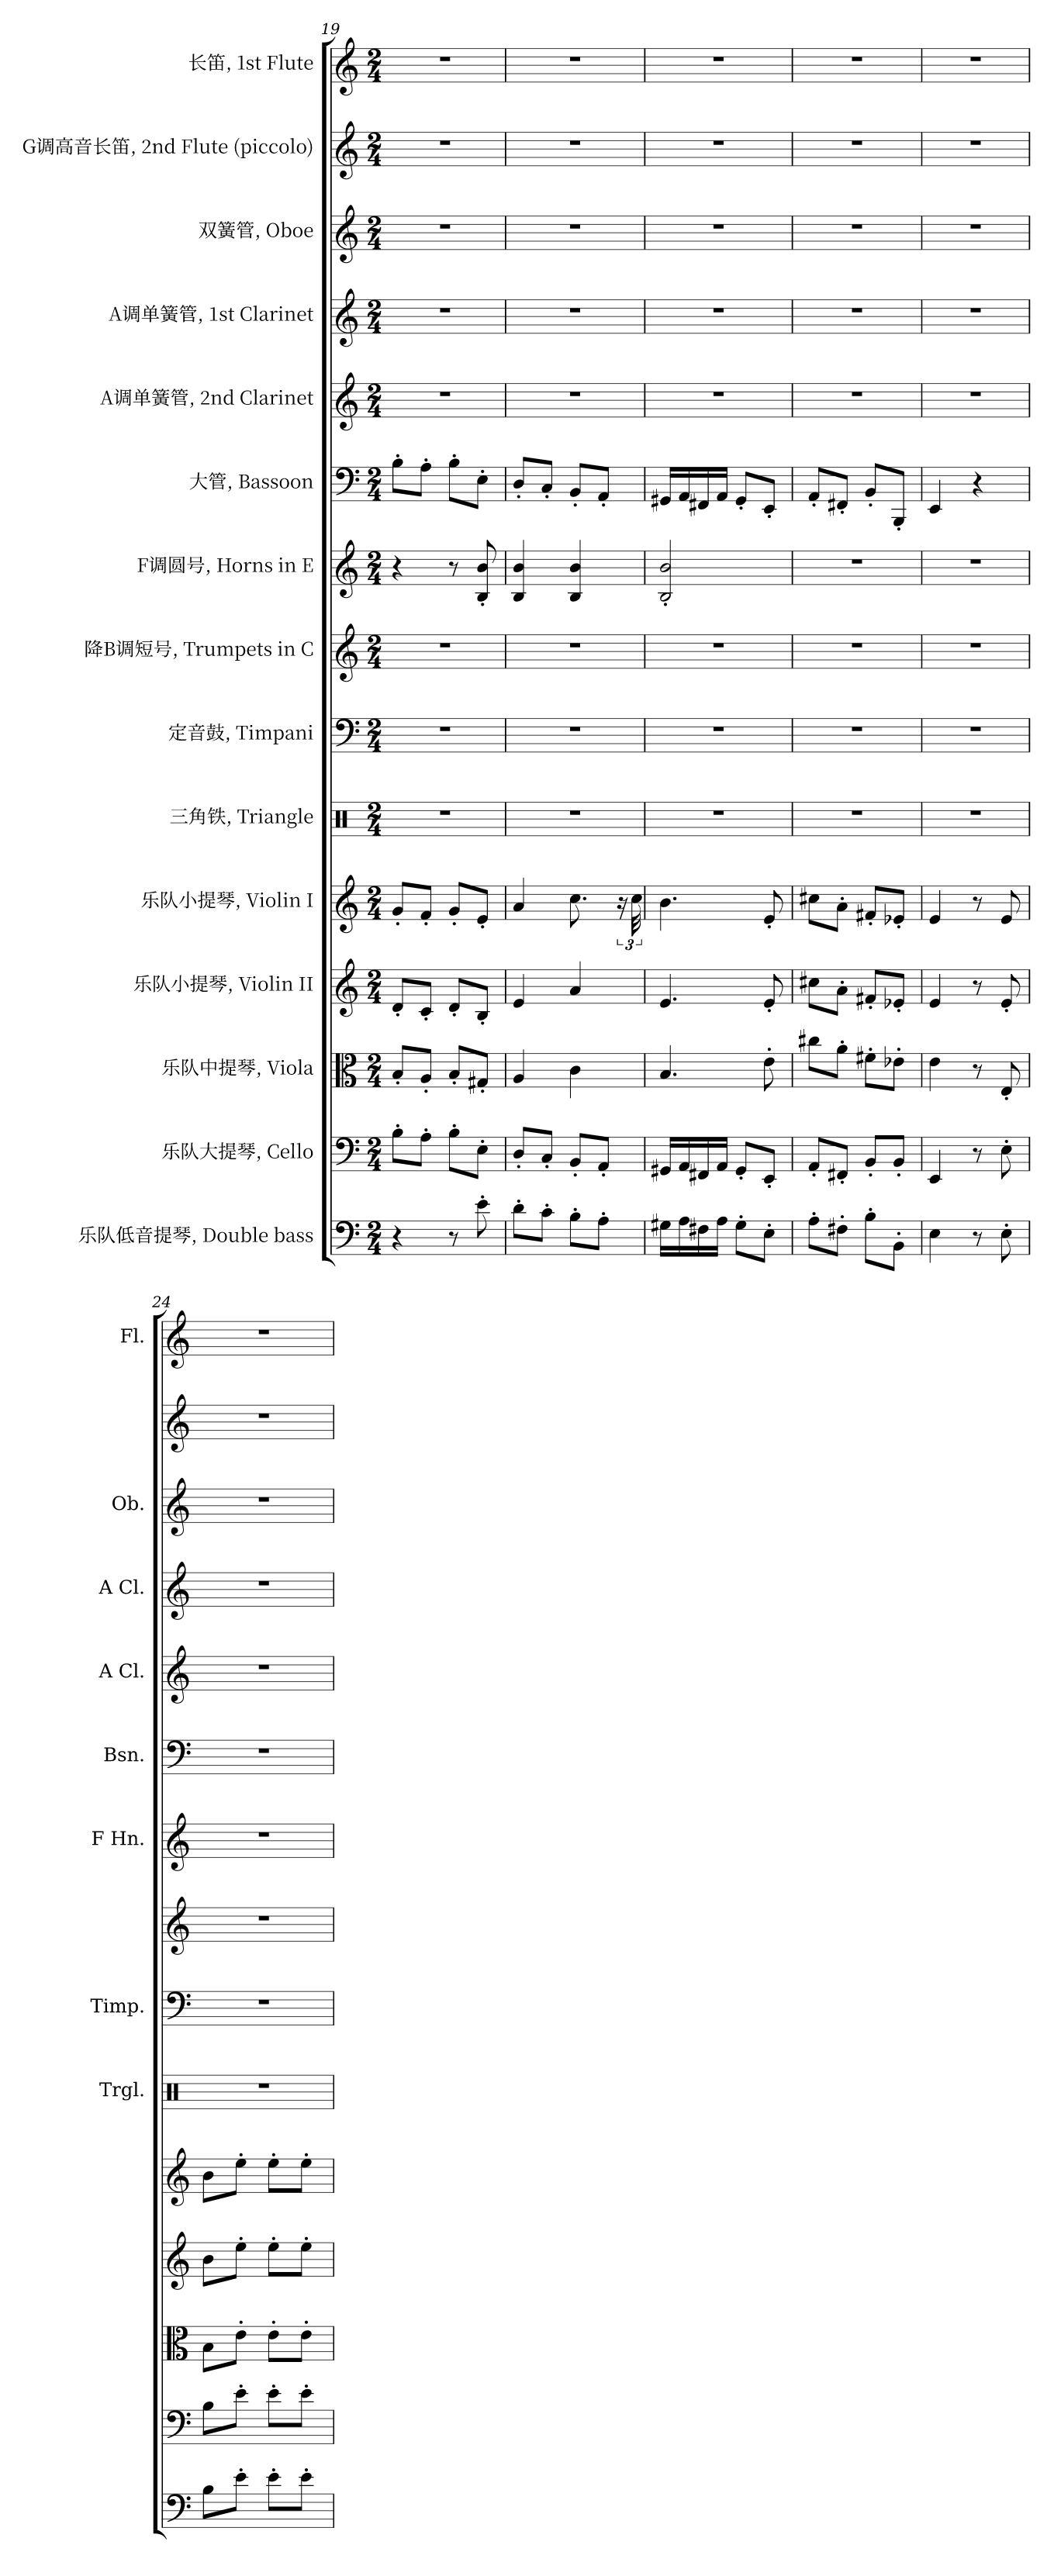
**kern	**kern	**kern	**kern	**kern	**kern	**kern	**kern	**kern	**kern	**kern	**kern	**kern	**kern	**kern
*part15	*part14	*part13	*part12	*part11	*part10	*part9	*part8	*part7	*part6	*part5	*part4	*part3	*part2	*part1
*staff15	*staff14	*staff13	*staff12	*staff11	*staff10	*staff9	*staff8	*staff7	*staff6	*staff5	*staff4	*staff3	*staff2	*staff1
*I"乐队低音提琴, Double bass	*I"乐队大提琴, Cello	*I"乐队中提琴, Viola	*I"乐队小提琴, Violin II	*I"乐队小提琴, Violin I	*I"三角铁, Triangle	*I"定音鼓, Timpani	*I"降B调短号, Trumpets in C	*I"F调圆号, Horns in E	*I"大管, Bassoon	*I"A调单簧管, 2nd Clarinet	*I"A调单簧管, 1st Clarinet	*I"双簧管, Oboe	*I"G调高音长笛, 2nd Flute (piccolo)	*I"长笛, 1st Flute
*	*	*	*	*	*I'Trgl.	*I'Timp.	*	*I'F Hn.	*I'Bsn.	*I'A Cl.	*I'A Cl.	*I'Ob.	*	*I'Fl.
*clefF4	*clefF4	*clefC3	*clefG2	*clefG2	*clefX	*clefF4	*clefG2	*clefG2	*clefF4	*clefG2	*clefG2	*clefG2	*clefG2	*clefG2
*ITrd7c12	*	*	*	*	*	*	*ITrd1c2	*ITrd4c7	*	*ITrd2c3	*ITrd2c3	*	*ITrd-4c-7	*
*k[]	*k[]	*k[]	*k[]	*k[]	*k[]	*k[]	*k[b-e-]	*k[b-]	*k[]	*k[f#c#g#]	*k[f#c#g#]	*k[]	*k[f#]	*k[]
*M2/4	*M2/4	*M2/4	*M2/4	*M2/4	*M2/4	*M2/4	*M2/4	*M2/4	*M2/4	*M2/4	*M2/4	*M2/4	*M2/4	*M2/4
=19	=19	=19	=19	=19	=19	=19	=19	=19	=19	=19	=19	=19	=19	=19
4r	8B'\L	8B'/L	8d'/L	8g'/L	2r	2r	2r	4r	8B'\L	2r	2r	2r	2r	2r
.	8A'\J	8A'/J	8c'/J	8f'/J	.	.	.	.	8A'\J	.	.	.	.	.
8r	8B'\L	8B'/L	8d'/L	8g'/L	.	.	.	8r	8B'\L	.	.	.	.	.
8E'\	8E'\J	8G#X'/J	8B'/J	8e'/J	.	.	.	8E/' 8e/'	8E'\J	.	.	.	.	.
!!LO:PB:g=z
=20	=20	=20	=20	=20	=20	=20	=20	=20	=20	=20	=20	=20	=20	=20
8D'\L	8D'/L	4A/	4e/	4a/	2r	2r	2r	4E/ 4e/	8D'/L	2r	2r	2r	2r	2r
8C'\J	8C'/J	.	.	.	.	.	.	.	8C'/J	.	.	.	.	.
8BB'\L	8BB'/L	4c\	4a/	8.cc\	.	.	.	4E/ 4e/	8BB'/L	.	.	.	.	.
8AA'\J	8AA'/J	.	.	.	.	.	.	.	8AA'/J	.	.	.	.	.
.	.	.	.	24r	.	.	.	.	.	.	.	.	.	.
.	.	.	.	48cc\	.	.	.	.	.	.	.	.	.	.
=21	=21	=21	=21	=21	=21	=21	=21	=21	=21	=21	=21	=21	=21	=21
16GG#X\LL	16GG#X/LL	4.B/	4.e/	4.b\	2r	2r	2r	2E/' 2e/'	16GG#X/LL	2r	2r	2r	2r	2r
16AA\	16AA/	.	.	.	.	.	.	.	16AA/	.	.	.	.	.
16FF#X\	16FF#X/	.	.	.	.	.	.	.	16FF#X/	.	.	.	.	.
16AA\JJ	16AA/JJ	.	.	.	.	.	.	.	16AA/JJ	.	.	.	.	.
8GG#'\L	8GG#'/L	.	.	.	.	.	.	.	8GG#'/L	.	.	.	.	.
8EE'\J	8EE'/J	8e'\	8e'/	8e'/	.	.	.	.	8EE'/J	.	.	.	.	.
=22	=22	=22	=22	=22	=22	=22	=22	=22	=22	=22	=22	=22	=22	=22
8AA'\L	8AA'/L	8cc#X\L	8cc#X\L	8cc#X\L	2r	2r	2r	2r	8AA'/L	2r	2r	2r	2r	2r
8FF#X'\J	8FF#X'/J	8a'\J	8a'\J	8a'\J	.	.	.	.	8FF#X'/J	.	.	.	.	.
8BB'\L	8BB'/L	8f#X'\L	8f#X'/L	8f#X'/L	.	.	.	.	8BB'/L	.	.	.	.	.
8BBB'\J	8BB'/J	8e-X'\J	8e-X'/J	8e-X'/J	.	.	.	.	8BBB'/J	.	.	.	.	.
=23	=23	=23	=23	=23	=23	=23	=23	=23	=23	=23	=23	=23	=23	=23
4EE\	4EE/	4e\	4e/	4e/	2r	2r	2r	2r	4EE/	2r	2r	2r	2r	2r
8r	8r	8r	8r	8r	.	.	.	.	4r	.	.	.	.	.
8EE'\	8E'\	8E'/	8e'/	8e/	.	.	.	.	.	.	.	.	.	.
=24	=24	=24	=24	=24	=24	=24	=24	=24	=24	=24	=24	=24	=24	=24
8BB\L	8B\L	8B\L	8b\L	8b\L	2r	2r	2r	2r	2r	2r	2r	2r	2r	2r
8E'\J	8e'\J	8e'\J	8ee'\J	8ee'\J	.	.	.	.	.	.	.	.	.	.
8E'\L	8e'\L	8e'\L	8ee'\L	8ee'\L	.	.	.	.	.	.	.	.	.	.
8E'\J	8e'\J	8e'\J	8ee'\J	8ee'\J	.	.	.	.	.	.	.	.	.	.
=	=	=	=	=	=	=	=	=	=	=	=	=	=	=
*-	*-	*-	*-	*-	*-	*-	*-	*-	*-	*-	*-	*-	*-	*-
